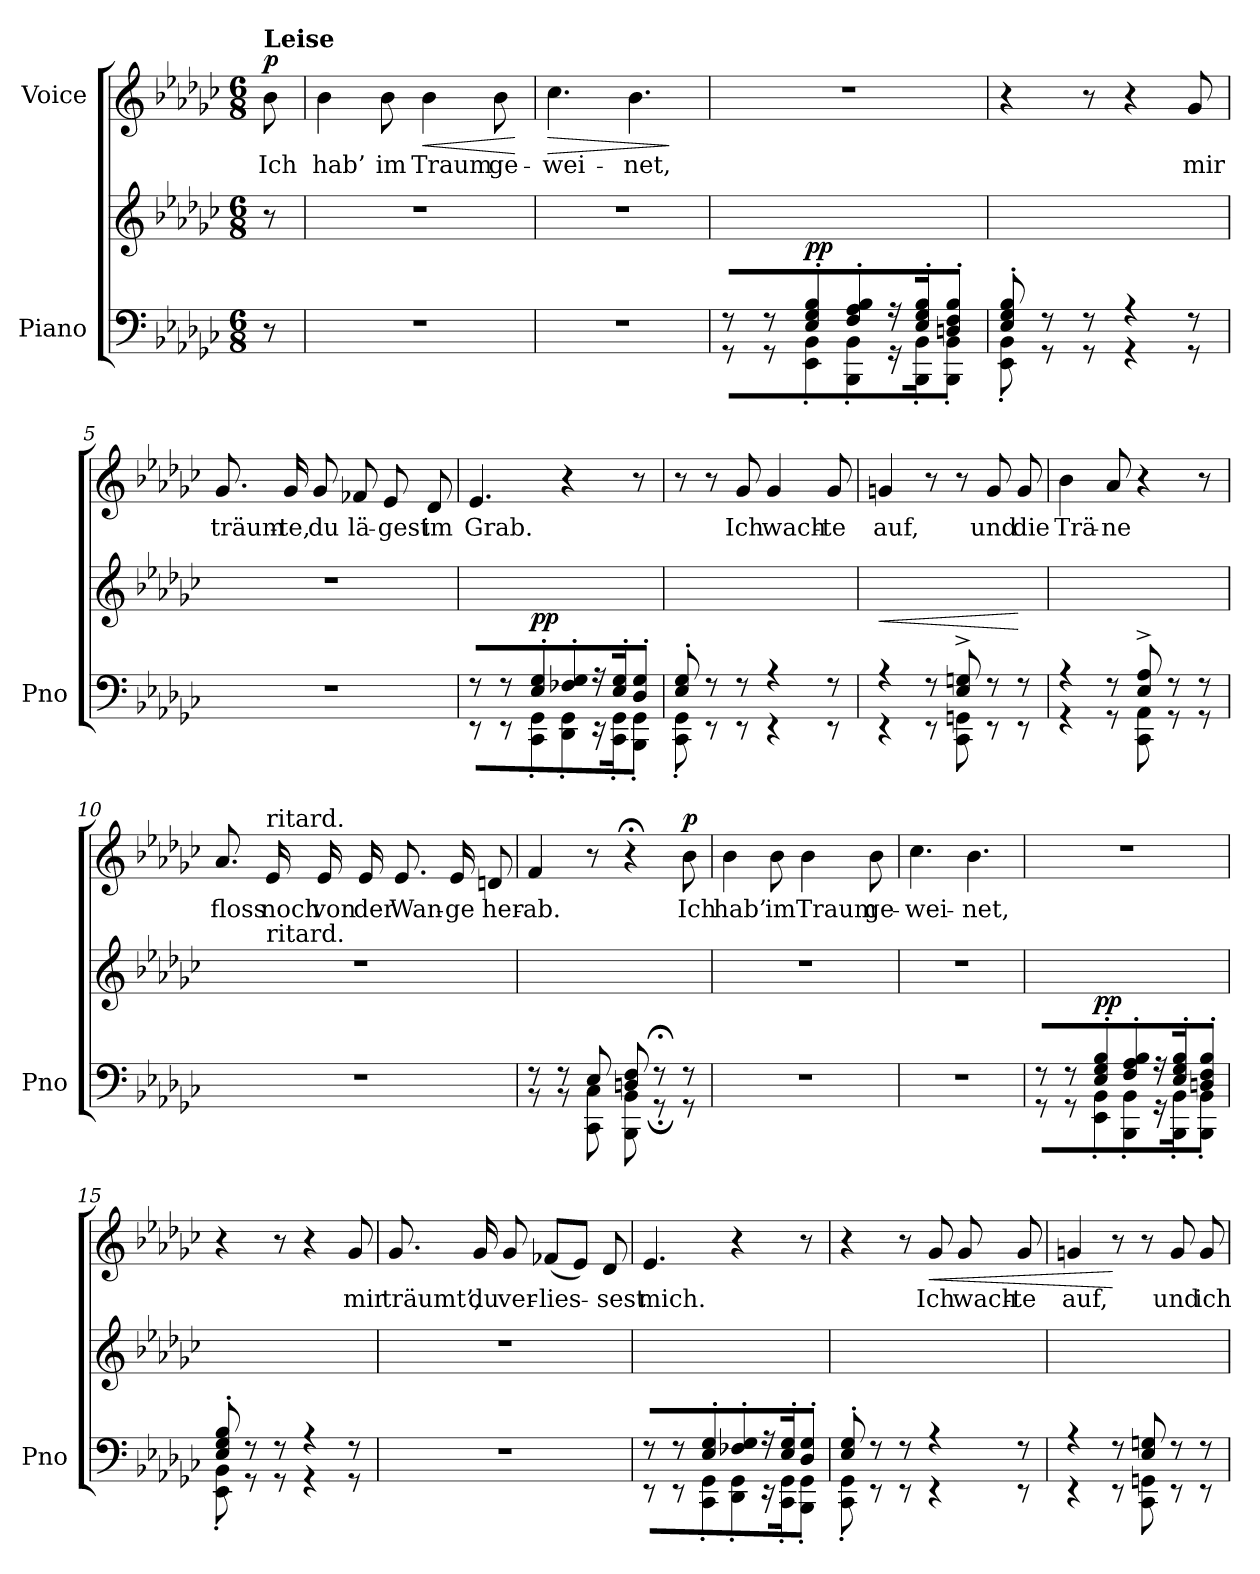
**kern	**kern	**dynam	**kern	**text	**dynam
*part2	*part2	*part2	*part1	*part1	*part1
*staff3	*staff2	*staff2/3	*staff1	*staff1	*staff1
*I"Piano	*	*	*I"Voice	*	*
*I'Pno	*	*	*	*	*
*clefF4	*clefG2	*	*clefG2	*	*
*k[b-e-a-d-g-c-]	*k[b-e-a-d-g-c-]	*	*k[b-e-a-d-g-c-]	*	*
*M6/8	*M6/8	*	*M6/8	*	*
=	=	=	=	=	=
!	!	!	!LO:TX:a:B:t=Leise	!	!
!	!	!	!	!LO:LY:b	!LO:DY:a
8r	8r	.	8b-\	Ich	p
=1	=1	=1	=1	=1	=1
!	!	!	!	!LO:LY:b	!
2.r	2.r	.	4b-\	hab’	.
!	!	!	!	!LO:LY:b	!
.	.	.	8b-\	im	.
!	!	!	!	!LO:LY:b	!LO:HP:b
.	.	.	4b-\	Traum	<
!	!	!	!	!LO:LY:b	!
.	.	.	8b-\	ge-	.
.	.	.	.	.	[
=2	=2	=2	=2	=2	=2
!	!	!	!	!LO:LY:b	!LO:HP:b
2.r	2.r	.	4.cc-\	-wei-	>
!	!	!	!	!LO:LY:b	!
.	.	.	4.b-\	-net,	.
.	.	.	.	.	]
=3	=3	=3	=3	=3	=3
*^	*	*	*	*	*
8r	8r	4ryy	.	2.r	.	.
8r	8r	.	.	.	.	.
!	!	!	!LO:DY:b	!	!	!
8E-/' 8G-/' 8B-/'	8EE-\' 8BB-\'	2ryy	pp	.	.	.
8F/' 8A-/' 8B-/'L	8BBB-\' 8BB-\'L	.	.	.	.	.
16r	16r	.	.	.	.	.
16E-/' 16G-/' 16B-/'J	16BBB-\' 16BB-\'J	.	.	.	.	.
8Dn/' 8F/' 8B-/'J	8BBB-\' 8BB-\'J	.	.	.	.	.
=4	=4	=4	=4	=4	=4	=4
8E-/' 8G-/' 8B-/'	8EE-\' 8BB-\'	2.ryy	.	4r	.	.
8r	8r	.	.	.	.	.
8r	8r	.	.	8r	.	.
4r	4r	.	.	4r	.	.
!	!	!	!	!	!LO:LY:b	!
8r	8r	.	.	8g-/	mir	.
!!LO:LB:g=z
=5	=5	=5	=5	=5	=5	=5
!	!	!	!	!	!LO:LY:b	!
*v	*v	*	*	*	*	*
2.r	2.r	.	8.g-/	träum-	.
!	!	!	!	!LO:LY:b	!
.	.	.	16g-/	-te,	.
!	!	!	!	!LO:LY:b	!
.	.	.	8g-/	du	.
!	!	!	!	!LO:LY:b	!
.	.	.	8f-X/	lä-	.
!	!	!	!	!LO:LY:b	!
.	.	.	8e-/	-gest	.
!	!	!	!	!LO:LY:b	!
.	.	.	8d-/	im	.
=6	=6	=6	=6	=6	=6
*^	*	*	*	*	*
!	!	!	!	!	!LO:LY:b	!
8r	8r	4ryy	.	4.e-/	Grab.	.
8r	8r	.	.	.	.	.
!	!	!	!LO:DY:b	!	!	!
8E-/' 8G-/'	8CC-\' 8GG-\'	2ryy	pp	.	.	.
8F-X/' 8G-/'L	8DD-\' 8GG-\'L	.	.	4r	.	.
16r	16r	.	.	.	.	.
16E-/' 16G-/'J	16CC-\' 16GG-\'J	.	.	.	.	.
8D-/' 8G-/'J	8BBB-\' 8GG-\'J	.	.	8r	.	.
=7	=7	=7	=7	=7	=7	=7
8E-/' 8G-/'	8CC-\' 8GG-\'	2.ryy	.	8r	.	.
8r	8r	.	.	8r	.	.
!	!	!	!	!	!LO:LY:b	!
8r	8r	.	.	8g-/	Ich	.
!	!	!	!	!	!LO:LY:b	!
4r	4r	.	.	4g-/	wach-	.
!	!	!	!	!	!LO:LY:b	!
8r	8r	.	.	8g-/	-te	.
=8	=8	=8	=8	=8	=8	=8
!	!	!	!LO:HP:b	!	!LO:LY:b	!
4r	4r	2ryy	<	4gn/	auf,	.
8r	8r	.	.	8r	.	.
8E-/^ 8Gn/^	8CC-\ 8GGn\	.	.	8r	.	.
!	!	!	!	!	!LO:LY:b	!
8r	8r	8ryy	.	8g/	und	.
!	!	!	!	!	!LO:LY:b	!
8r	8r	8ryy	[	8g/	die	.
!!LO:LB:g=z
=9	=9	=9	=9	=9	=9	=9
!	!	!	!	!	!LO:LY:b	!
4r	4r	2.ryy	.	4b-\	Trä-	.
!	!	!	!	!	!LO:LY:b	!
8r	8r	.	.	8a-/	-ne	.
8E-/^ 8A-/^	8CC-\ 8AA-\	.	.	4r	.	.
8r	8r	.	.	.	.	.
8r	8r	.	.	8r	.	.
=10	=10	=10	=10	=10	=10	=10
*	*	*^	*	*	*	*
!	!	!	!	!	!	!LO:LY:b	!
*v	*v	*	*	*	*	*	*
2.r	2.r	8.ryy	.	8.a-/	floss	.
!	!	!	!	!LO:TX:a:t=ritard.	!	!
!	!	!LO:TX:a:t=ritard.	!	!	!	!
!	!	!	!	!	!LO:LY:b	!
.	.	16ryy	.	16e-/	noch	.
!	!	!	!	!	!LO:LY:b	!
.	.	2ryy	.	16e-/	von	.
!	!	!	!	!	!LO:LY:b	!
.	.	.	.	16e-/	der	.
!	!	!	!	!	!LO:LY:b	!
.	.	.	.	8.e-/	Wan-	.
!	!	!	!	!	!LO:LY:b	!
.	.	.	.	16e-/	-ge	.
!	!	!	!	!	!LO:LY:b	!
.	.	.	.	8dn/	her-	.
*	*v	*v	*	*	*	*
=11	=11	=11	=11	=11	=11
*^	*	*	*	*	*
!	!	!	!	!	!LO:LY:b	!
8r	8r	4ryy	.	4f/	-ab.	.
8r	8r	.	.	.	.	.
8E-/	8CC-\ 8C-\	4ryy	.	8r	.	.
8Dn/ 8F/	8BBB-\ 8BB-\	.	.	4r;<	.	.
8r;<	8r;	4ryy	.	.	.	.
!	!	!	!	!	!LO:LY:b	!LO:DY:a
8r	8r	.	.	8b-\	Ich	p
=12	=12	=12	=12	=12	=12	=12
!	!	!	!	!	!LO:LY:b	!
*v	*v	*	*	*	*	*
2.r	2.r	.	4b-\	hab’	.
!	!	!	!	!LO:LY:b	!
.	.	.	8b-\	im	.
!	!	!	!	!LO:LY:b	!
.	.	.	4b-\	Traum	.
!	!	!	!	!LO:LY:b	!
.	.	.	8b-\	ge-	.
!!LO:LB:g=z
=13	=13	=13	=13	=13	=13
!	!	!	!	!LO:LY:b	!
2.r	2.r	.	4.cc-\	-wei-	.
!	!	!	!	!LO:LY:b	!
.	.	.	4.b-\	-net,	.
=14	=14	=14	=14	=14	=14
*^	*	*	*	*	*
8r	8r	4ryy	.	2.r	.	.
8r	8r	.	.	.	.	.
!	!	!	!LO:DY:b	!	!	!
8E-/' 8G-/' 8B-/'	8EE-\' 8BB-\'	2ryy	pp	.	.	.
8F/' 8A-/' 8B-/'L	8BBB-\' 8BB-\'L	.	.	.	.	.
16r	16r	.	.	.	.	.
16E-/' 16G-/' 16B-/'J	16BBB-\' 16BB-\'J	.	.	.	.	.
8Dn/' 8F/' 8B-/'J	8BBB-\' 8BB-\'J	.	.	.	.	.
=15	=15	=15	=15	=15	=15	=15
8E-/' 8G-/' 8B-/'	8EE-\' 8BB-\'	2.ryy	.	4r	.	.
8r	8r	.	.	.	.	.
8r	8r	.	.	8r	.	.
4r	4r	.	.	4r	.	.
!	!	!	!	!	!LO:LY:b	!
8r	8r	.	.	8g-/	mir	.
=16	=16	=16	=16	=16	=16	=16
!	!	!	!	!	!LO:LY:b	!
*v	*v	*	*	*	*	*
2.r	2.r	.	8.g-/	träumt’,	.
!	!	!	!	!LO:LY:b	!
.	.	.	16g-/	du	.
!	!	!	!	!LO:LY:b	!
.	.	.	8g-/	ver-	.
!	!	!	!	!LO:LY:b	!
.	.	.	(8f-X/L	-lies-	.
.	.	.	8e-/J)	.	.
!	!	!	!	!LO:LY:b	!
.	.	.	8d-/	-sest	.
=17	=17	=17	=17	=17	=17
*^	*	*	*	*	*
!	!	!	!	!	!LO:LY:b	!
8r	8r	4ryy	.	4.e-/	mich.	.
8r	8r	.	.	.	.	.
8E-/' 8G-/'	8CC-\' 8GG-\'	2ryy	.	.	.	.
8F-X/' 8G-/'L	8DD-\' 8GG-\'L	.	.	4r	.	.
16r	16r	.	.	.	.	.
16E-/' 16G-/'J	16CC-\' 16GG-\'J	.	.	.	.	.
8D-/' 8G-/'J	8BBB-\' 8GG-\'J	.	.	8r	.	.
!!LO:PB:g=z
=18	=18	=18	=18	=18	=18	=18
8E-/' 8G-/'	8CC-\' 8GG-\'	2.ryy	.	4r	.	.
8r	8r	.	.	.	.	.
8r	8r	.	.	8r	.	.
!	!	!	!	!	!LO:LY:b	!LO:HP:b
4r	4r	.	.	8g-/	Ich	<
!	!	!	!	!	!LO:LY:b	!
.	.	.	.	8g-/	wach-	.
!	!	!	!	!	!LO:LY:b	!
8r	8r	.	.	8g-/	-te	.
!!LO:PB:g=z
=19	=19	=19	=19	=19	=19	=19
!	!	!	!	!	!LO:LY:b	!
4r	4r	2.ryy	.	4gn/	auf,	.
8r	8r	.	.	8r	.	[
8E-/ 8Gn/	8CC-\ 8GGn\	.	.	8r	.	.
!	!	!	!	!	!LO:LY:b	!
8r	8r	.	.	8g/	und	.
!	!	!	!	!	!LO:LY:b	!
8r	8r	.	.	8g/	ich	.
*v	*v	*	*	*	*	*
=	=	=	=	=	=
*-	*-	*-	*-	*-	*-
